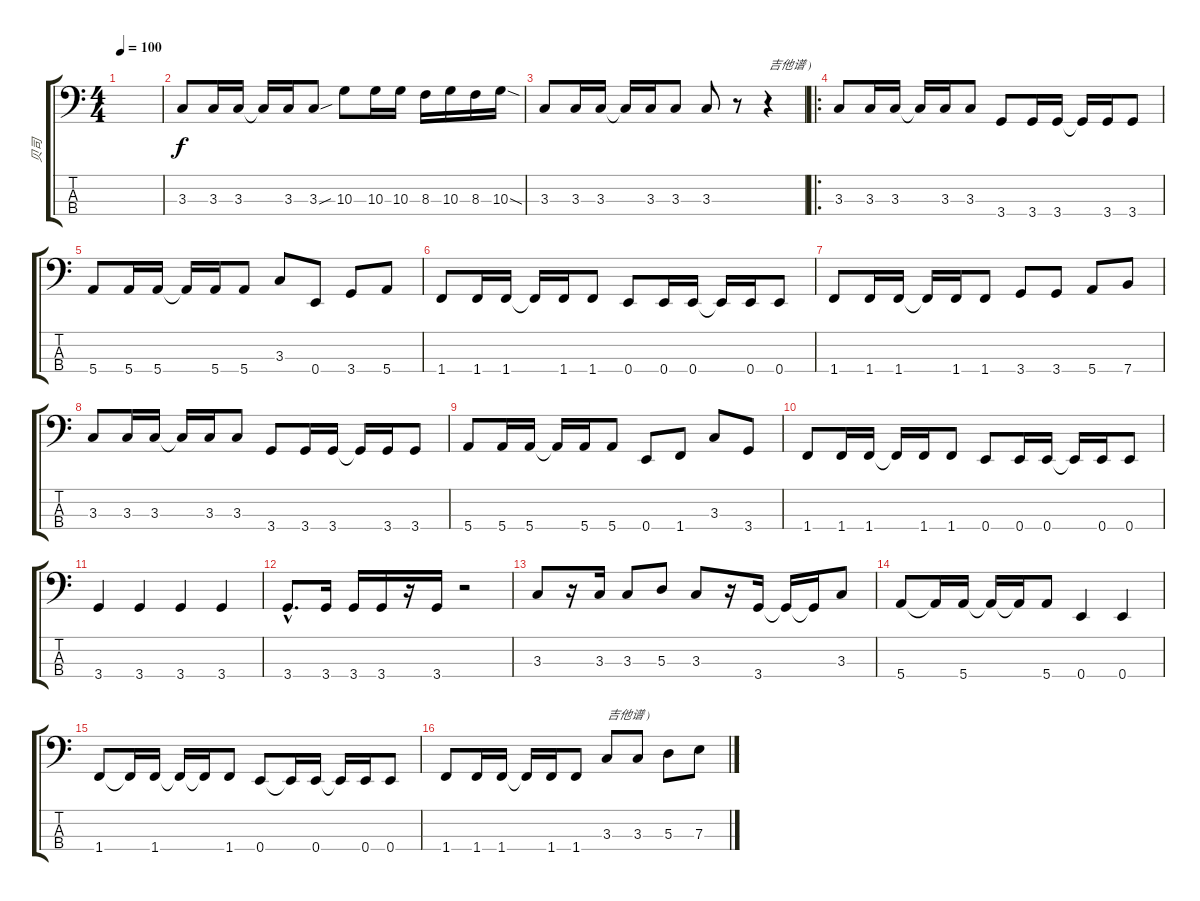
\track ("贝司" "贝司") {instrument electricbassfinger}
\staff {score tabs}
\tuning (G2 D2 A1 E1) {hide}
\ts (4 4)
\tempo 100
\clef f4
\ks c
|
3.3.8 3.3.16 3.3.16 3.3{t}.16 3.3.16 3.3{sou}.8 10.3.8 10.3.16 10.3.16 8.3.16 10.3.16 8.3.16 10.3{sod}.16 |
3.3.8 3.3.16 3.3.16 3.3{t}.16 3.3.16 3.3.8 3.3.8 r.8 r.4{txt "吉他谱 )"} |
\ro
3.3.8 3.3.16 3.3.16 3.3{t}.16 3.3.16 3.3.8 3.4.8 3.4.16 3.4.16 3.4{t}.16 3.4.16 3.4.8 |
5.4.8 5.4.16 5.4.16 5.4{t}.16 5.4.16 5.4.8 3.3.8 0.4.8 3.4.8 5.4.8 |
1.4.8 1.4.16 1.4.16 1.4{t}.16 1.4.16 1.4.8 0.4.8 0.4.16 0.4.16 0.4{t}.16 0.4.16 0.4.8 |
1.4.8 1.4.16 1.4.16 1.4{t}.16 1.4.16 1.4.8 3.4.8 3.4.8 5.4.8 7.4.8 |
3.3.8 3.3.16 3.3.16 3.3{t}.16 3.3.16 3.3.8 3.4.8 3.4.16 3.4.16 3.4{t}.16 3.4.16 3.4.8 |
5.4.8 5.4.16 5.4.16 5.4{t}.16 5.4.16 5.4.8 0.4.8 1.4.8 3.3.8 3.4.8 |
1.4.8 1.4.16 1.4.16 1.4{t}.16 1.4.16 1.4.8 0.4.8 0.4.16 0.4.16 0.4{t}.16 0.4.16 0.4.8 |
3.4.4 3.4.4 3.4.4 3.4.4 |
3.4{hac}.8{d} 3.4.16 3.4.16 3.4.16 r.16 3.4.16 r.2 |
3.3.8 r.16 3.3.16 3.3.8 5.3.8 3.3.8 r.16 3.4.16 3.4{t}.16 3.4{t}.16 3.3.8 |
5.4.8 5.4{t}.16 5.4.16 5.4{t}.16 5.4{t}.16 5.4.8 0.4.4 0.4.4 |
1.4.8 1.4{t}.16 1.4.16 1.4{t}.16 1.4{t}.16 1.4.8 0.4.8 0.4{t}.16 0.4.16 0.4{t}.16 0.4.16 0.4.8 |
1.4.8 1.4.16 1.4.16 1.4{t}.16 1.4.16 1.4.8 3.3.8{txt "吉他谱 )"} 3.3.8 5.3.8 7.3.8
